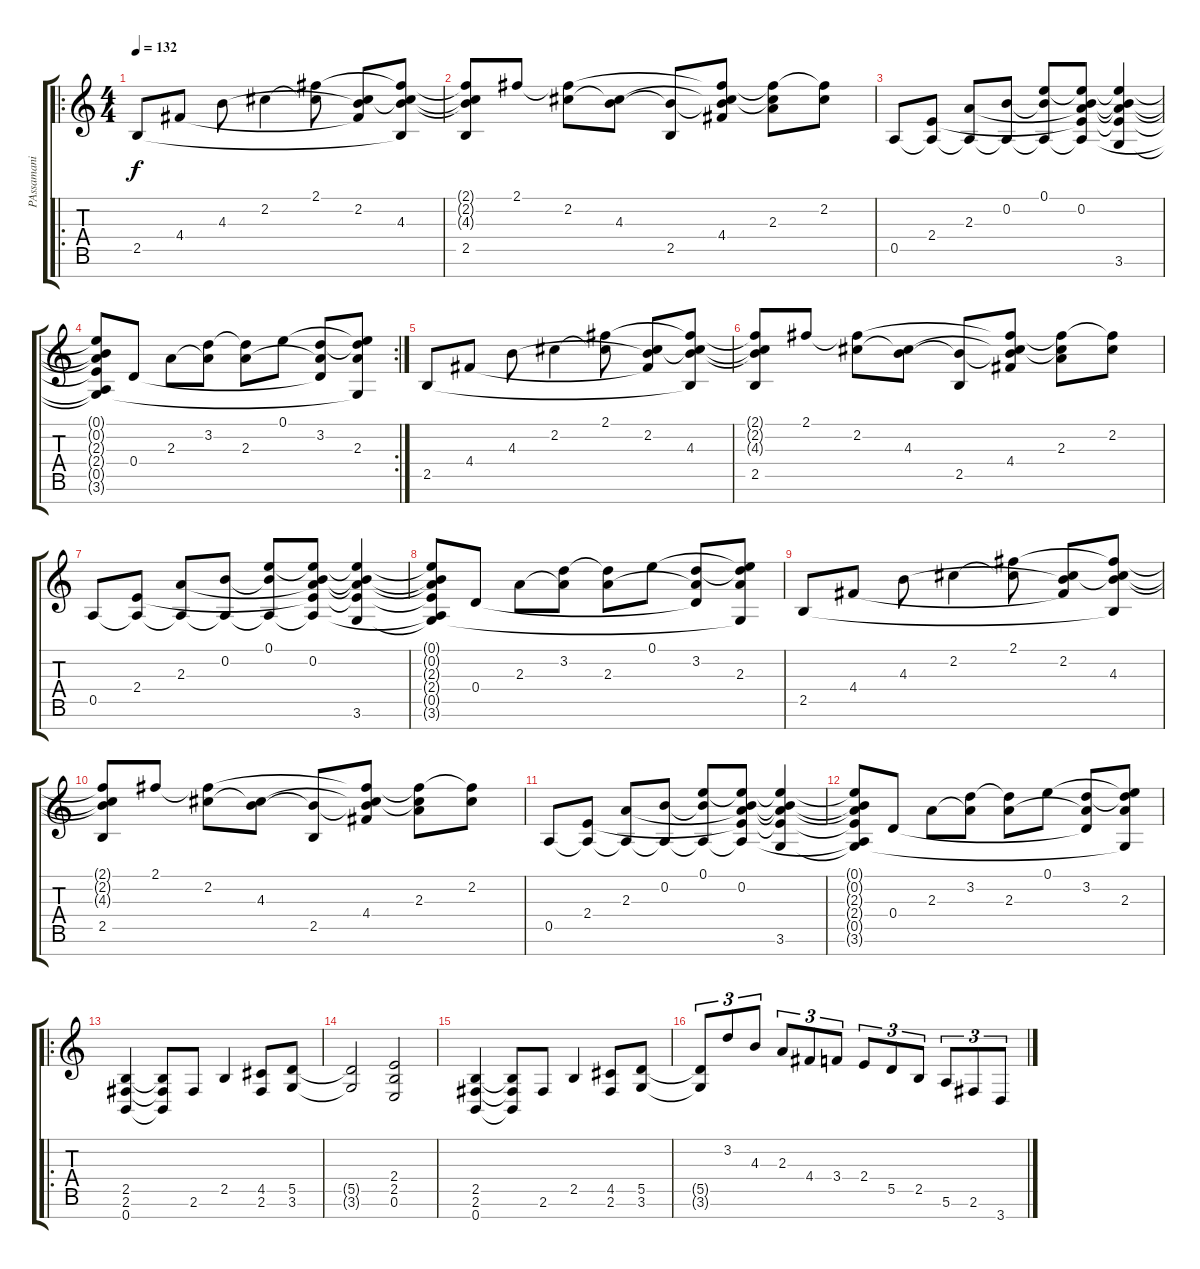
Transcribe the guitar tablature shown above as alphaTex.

\track ("PAssamani" "PAssamani") {instrument distortionguitar}
\staff {score tabs}
\tuning (E4 B3 G3 D3 A2 E2 B1) {hide}
\ro
\ts (4 4)
\tempo 132
\clef g2
\ks c
2.5.8{dy f instrument electricguitarclean} 4.4.8 4.3.8 2.2.4 (2.1 2.2{t}).8 (2.2 4.3{t} 4.4{t}).8 (2.1{t} 2.2{t} 4.3 2.5{t}).8 |
(2.1{t} 2.2{t} 4.3{t} 2.5).8 2.1.8 (2.1{t} 2.2).8 (2.2{t} 4.3).8 (4.3{t} 2.5).8 (2.1{t} 2.2{t} 4.3{t} 4.4).8 (2.1{t} 2.2{t} 2.3).8 (2.1{t} 2.2).8 |
0.5.8 (2.4 0.5{t}).8 (2.3 0.5{t}).8 (0.2 0.5{t}).8 (0.1 0.2{t} 0.5{t}).8 (0.1{t} 0.2 2.3{t} 2.4{t} 0.5{t}).8 (0.1{t} 0.2{t} 2.3{t} 2.4{t} 3.6).4 |
\rc 2
(0.1{t} 0.2{t} 2.3{t} 2.4{t} 0.5{t} 3.6{t}).8 0.4.8 2.3.8 (3.2 2.3{t}).8 (3.2{t} 2.3).8 0.1.8 (3.2 2.3{t} 0.4{t}).8 (0.1{t} 3.2{t} 2.3 3.6{t}).8 |
2.5.8{instrument electricguitarclean} 4.4.8 4.3.8 2.2.4 (2.1 2.2{t}).8 (2.2 4.3{t} 4.4{t}).8 (2.1{t} 2.2{t} 4.3 2.5{t}).8 |
(2.1{t} 2.2{t} 4.3{t} 2.5).8 2.1.8 (2.1{t} 2.2).8 (2.2{t} 4.3).8 (4.3{t} 2.5).8 (2.1{t} 2.2{t} 4.3{t} 4.4).8 (2.1{t} 2.2{t} 2.3).8 (2.1{t} 2.2).8 |
0.5.8 (2.4 0.5{t}).8 (2.3 0.5{t}).8 (0.2 0.5{t}).8 (0.1 0.2{t} 0.5{t}).8 (0.1{t} 0.2 2.3{t} 2.4{t} 0.5{t}).8 (0.1{t} 0.2{t} 2.3{t} 2.4{t} 3.6).4 |
(0.1{t} 0.2{t} 2.3{t} 2.4{t} 0.5{t} 3.6{t}).8 0.4.8 2.3.8 (3.2 2.3{t}).8 (3.2{t} 2.3).8 0.1.8 (3.2 2.3{t} 0.4{t}).8 (0.1{t} 3.2{t} 2.3 3.6{t}).8 |
2.5.8{instrument electricguitarclean} 4.4.8 4.3.8 2.2.4 (2.1 2.2{t}).8 (2.2 4.3{t} 4.4{t}).8 (2.1{t} 2.2{t} 4.3 2.5{t}).8 |
(2.1{t} 2.2{t} 4.3{t} 2.5).8 2.1.8 (2.1{t} 2.2).8 (2.2{t} 4.3).8 (4.3{t} 2.5).8 (2.1{t} 2.2{t} 4.3{t} 4.4).8 (2.1{t} 2.2{t} 2.3).8 (2.1{t} 2.2).8 |
0.5.8 (2.4 0.5{t}).8 (2.3 0.5{t}).8 (0.2 0.5{t}).8 (0.1 0.2{t} 0.5{t}).8 (0.1{t} 0.2 2.3{t} 2.4{t} 0.5{t}).8 (0.1{t} 0.2{t} 2.3{t} 2.4{t} 3.6).4 |
(0.1{t} 0.2{t} 2.3{t} 2.4{t} 0.5{t} 3.6{t}).8 0.4.8 2.3.8 (3.2 2.3{t}).8 (3.2{t} 2.3).8 0.1.8 (3.2 2.3{t} 0.4{t}).8 (0.1{t} 3.2{t} 2.3 3.6{t}).8 |
\ro
(2.5 2.6 0.7).4{instrument distortionguitar} (2.5{t} 2.6{t} 0.7{t}).8 2.6.8 2.5.4 (4.5 2.6).8 (5.5 3.6).8 |
(5.5{t} 3.6{t}).2 (2.4 2.5 0.6).2 |
(2.5 2.6 0.7).4 (2.5{t} 2.6{t} 0.7{t}).8 2.6.8 2.5.4 (4.5 2.6).8 (5.5 3.6).8 |
(5.5{t} 3.6{t}).8{tu (3 2)} 3.2.8{tu (3 2)} 4.3.8{tu (3 2)} 2.3.8{tu (3 2)} 4.4.8{tu (3 2)} 3.4.8{tu (3 2)} 2.4.8{tu (3 2)} 5.5.8{tu (3 2)} 2.5.8{tu (3 2)} 5.6.8{tu (3 2)} 2.6.8{tu (3 2)} 3.7.8{tu (3 2)}
